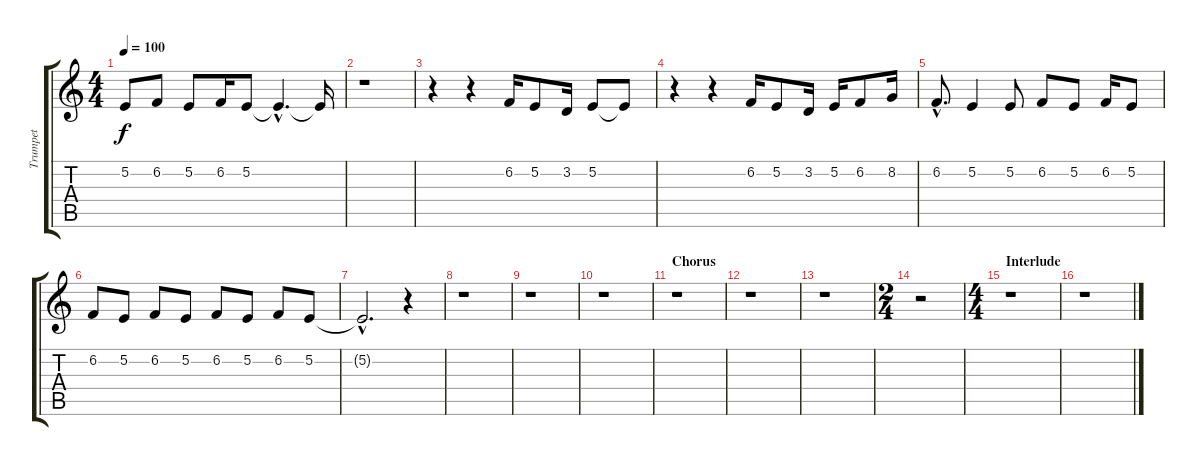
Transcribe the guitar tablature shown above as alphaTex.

\track ("Trumpet" "Trumpet") {instrument trumpet}
\staff {score tabs}
\tuning (E4 B3 G3 D3 A2 E2) {hide}
\ts (4 4)
\tempo 100
\clef g2
\ks c
5.2.8{dy f} 6.2.8 5.2.8 6.2.16 5.2.8 5.2{hac t}.4{d} 5.2{t}.16 |
r.1 |
r.4 r.4 6.2.16 5.2.8 3.2.16 5.2.8 5.2{t}.8 |
r.4 r.4 6.2.16 5.2.8 3.2.16 5.2.16 6.2.8 8.2.16 |
6.2{hac}.8{d} 5.2.4 5.2.8 6.2.8 5.2.8 6.2.16 5.2.8 |
6.2.8 5.2.8 6.2.8 5.2.8 6.2.8 5.2.8 6.2.8 5.2.8 |
5.2{hac t}.2{d} r.4 |
r.1 |
r.1 |
r.1 |
\section ("" "Chorus")
r.1 |
r.1 |
r.1 |
\ts (2 4)
r.2 |
\ts (4 4)
\section ("" "Interlude")
r.1 |
r.1
